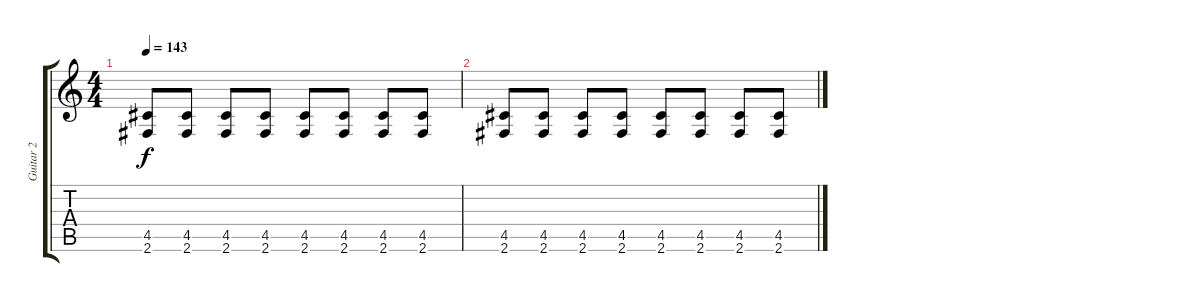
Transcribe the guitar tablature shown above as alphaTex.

\track ("Guitar 2" "Guitar 2") {instrument distortionguitar}
\staff {score tabs}
\tuning (E4 B3 G3 D3 A2 E2) {hide}
\ts (4 4)
\tempo 143
\clef g2
\ks c
(4.5 2.6).8{dy f} (4.5 2.6).8 (4.5 2.6).8 (4.5 2.6).8 (4.5 2.6).8 (4.5 2.6).8 (4.5 2.6).8 (4.5 2.6).8 |
(4.5 2.6).8 (4.5 2.6).8 (4.5 2.6).8 (4.5 2.6).8 (4.5 2.6).8 (4.5 2.6).8 (4.5 2.6).8 (4.5 2.6).8
